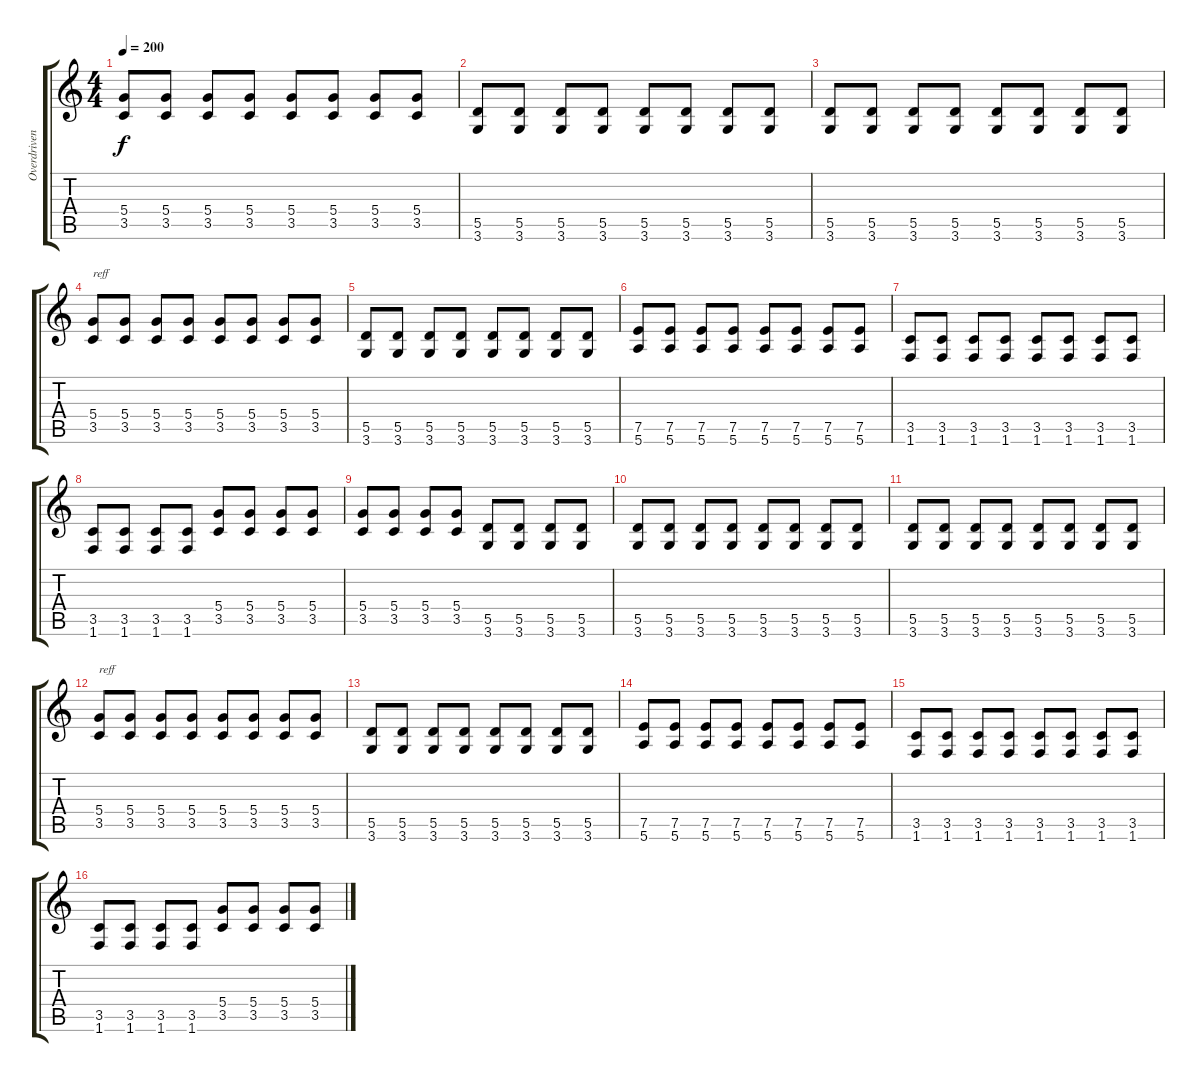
\track ("Overdriven guitar" "Overdriven") {instrument overdrivenguitar}
\staff {score tabs}
\tuning (E4 B3 G3 D3 A2 E2) {hide}
\ts (4 4)
\tempo 200
\clef g2
\ks c
(5.4 3.5).8{dy f} (5.4 3.5).8 (5.4 3.5).8 (5.4 3.5).8 (5.4 3.5).8 (5.4 3.5).8 (5.4 3.5).8 (5.4 3.5).8 |
(5.5 3.6).8 (5.5 3.6).8 (5.5 3.6).8 (5.5 3.6).8 (5.5 3.6).8 (5.5 3.6).8 (5.5 3.6).8 (5.5 3.6).8 |
(5.5 3.6).8 (5.5 3.6).8 (5.5 3.6).8 (5.5 3.6).8 (5.5 3.6).8 (5.5 3.6).8 (5.5 3.6).8 (5.5 3.6).8 |
(5.4 3.5).8{txt "reff"} (5.4 3.5).8 (5.4 3.5).8 (5.4 3.5).8 (5.4 3.5).8 (5.4 3.5).8 (5.4 3.5).8 (5.4 3.5).8 |
(5.5 3.6).8 (5.5 3.6).8 (5.5 3.6).8 (5.5 3.6).8 (5.5 3.6).8 (5.5 3.6).8 (5.5 3.6).8 (5.5 3.6).8 |
(7.5 5.6).8 (7.5 5.6).8 (7.5 5.6).8 (7.5 5.6).8 (7.5 5.6).8 (7.5 5.6).8 (7.5 5.6).8 (7.5 5.6).8 |
(3.5 1.6).8 (3.5 1.6).8 (3.5 1.6).8 (3.5 1.6).8 (3.5 1.6).8 (3.5 1.6).8 (3.5 1.6).8 (3.5 1.6).8 |
(3.5 1.6).8 (3.5 1.6).8 (3.5 1.6).8 (3.5 1.6).8 (5.4 3.5).8 (5.4 3.5).8 (5.4 3.5).8 (5.4 3.5).8 |
(5.4 3.5).8 (5.4 3.5).8 (5.4 3.5).8 (5.4 3.5).8 (5.5 3.6).8 (5.5 3.6).8 (5.5 3.6).8 (5.5 3.6).8 |
(5.5 3.6).8 (5.5 3.6).8 (5.5 3.6).8 (5.5 3.6).8 (5.5 3.6).8 (5.5 3.6).8 (5.5 3.6).8 (5.5 3.6).8 |
(5.5 3.6).8 (5.5 3.6).8 (5.5 3.6).8 (5.5 3.6).8 (5.5 3.6).8 (5.5 3.6).8 (5.5 3.6).8 (5.5 3.6).8 |
(5.4 3.5).8{txt "reff"} (5.4 3.5).8 (5.4 3.5).8 (5.4 3.5).8 (5.4 3.5).8 (5.4 3.5).8 (5.4 3.5).8 (5.4 3.5).8 |
(5.5 3.6).8 (5.5 3.6).8 (5.5 3.6).8 (5.5 3.6).8 (5.5 3.6).8 (5.5 3.6).8 (5.5 3.6).8 (5.5 3.6).8 |
(7.5 5.6).8 (7.5 5.6).8 (7.5 5.6).8 (7.5 5.6).8 (7.5 5.6).8 (7.5 5.6).8 (7.5 5.6).8 (7.5 5.6).8 |
(3.5 1.6).8 (3.5 1.6).8 (3.5 1.6).8 (3.5 1.6).8 (3.5 1.6).8 (3.5 1.6).8 (3.5 1.6).8 (3.5 1.6).8 |
(3.5 1.6).8 (3.5 1.6).8 (3.5 1.6).8 (3.5 1.6).8 (5.4 3.5).8 (5.4 3.5).8 (5.4 3.5).8 (5.4 3.5).8
